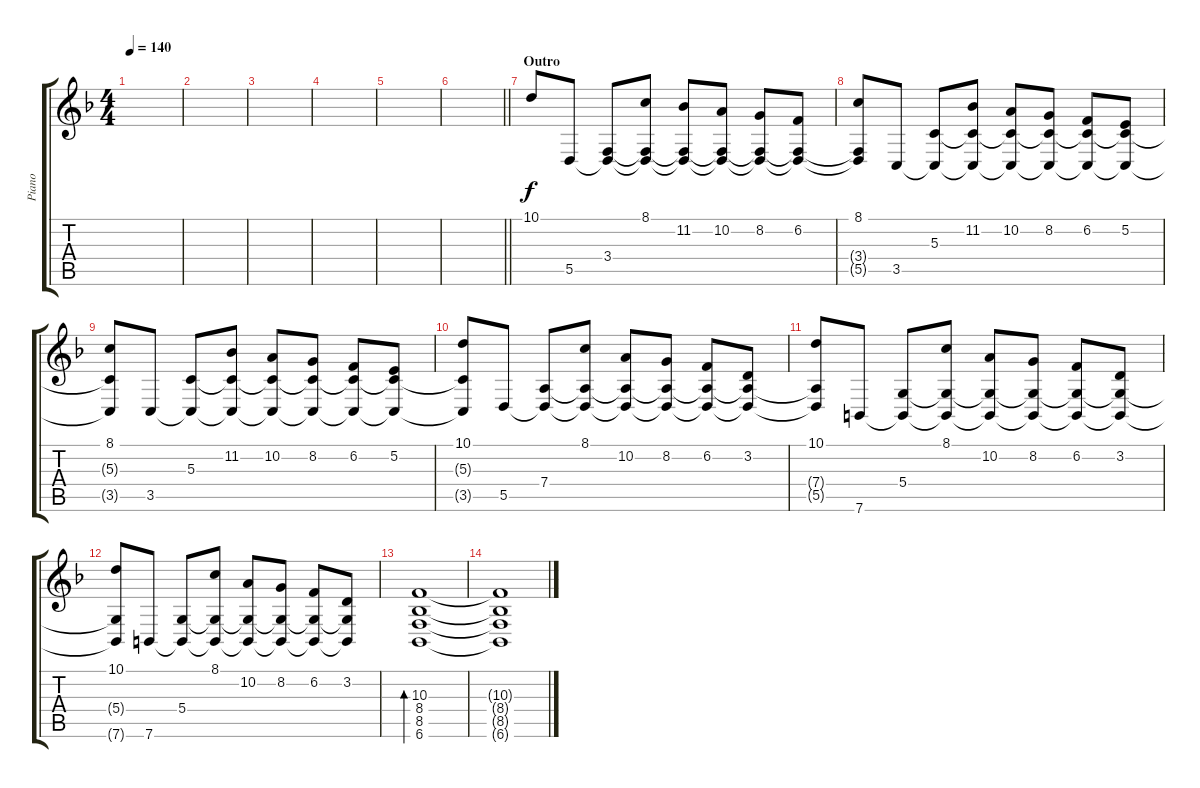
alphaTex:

\track ("Piano" "Piano") {instrument brightacousticpiano}
\staff {score tabs}
\tuning (E4 B3 G3 D3 A2 E2) {hide}
\ts (4 4)
\tempo 140
\clef g2
\ks f
|
|
|
|
|
\barLineRight lightlight
|
\section ("" "Outro")
10.1.8 5.5.8 (3.4 5.5{t}).8 (8.1 3.4{t} 5.5{t}).8 (11.2 3.4{t} 5.5{t}).8 (10.2 3.4{t} 5.5{t}).8 (8.2 3.4{t} 5.5{t}).8 (6.2 3.4{t} 5.5{t}).8 |
(8.1 3.4{t} 5.5{t}).8 3.5.8 (5.3 3.5{t}).8 (11.2 5.3{t} 3.5{t}).8 (10.2 5.3{t} 3.5{t}).8 (8.2 5.3{t} 3.5{t}).8 (6.2 5.3{t} 3.5{t}).8 (5.2 5.3{t} 3.5{t}).8 |
(8.1 5.3{t} 3.5{t}).8 3.5.8 (5.3 3.5{t}).8 (11.2 5.3{t} 3.5{t}).8 (10.2 5.3{t} 3.5{t}).8 (8.2 5.3{t} 3.5{t}).8 (6.2 5.3{t} 3.5{t}).8 (5.2 5.3{t} 3.5{t}).8 |
(10.1 5.3{t} 3.5{t}).8 5.5.8 (7.4 5.5{t}).8 (8.1 7.4{t} 5.5{t}).8 (10.2 7.4{t} 5.5{t}).8 (8.2 7.4{t} 5.5{t}).8 (6.2 7.4{t} 5.5{t}).8 (3.2 7.4{t} 5.5{t}).8 |
(10.1 7.4{t} 5.5{t}).8 7.6.8 (5.4 7.6{t}).8 (8.1 5.4{t} 7.6{t}).8 (10.2 5.4{t} 7.6{t}).8 (8.2 5.4{t} 7.6{t}).8 (6.2 5.4{t} 7.6{t}).8 (3.2 5.4{t} 7.6{t}).8 |
(10.1 5.4{t} 7.6{t}).8 7.6.8 (5.4 7.6{t}).8 (8.1 5.4{t} 7.6{t}).8 (10.2 5.4{t} 7.6{t}).8 (8.2 5.4{t} 7.6{t}).8 (6.2 5.4{t} 7.6{t}).8 (3.2 5.4{t} 7.6{t}).8 |
(10.3 8.4 8.5 6.6).1{bd 240} |
(10.3{t} 8.4{t} 8.5{t} 6.6{t}).1
